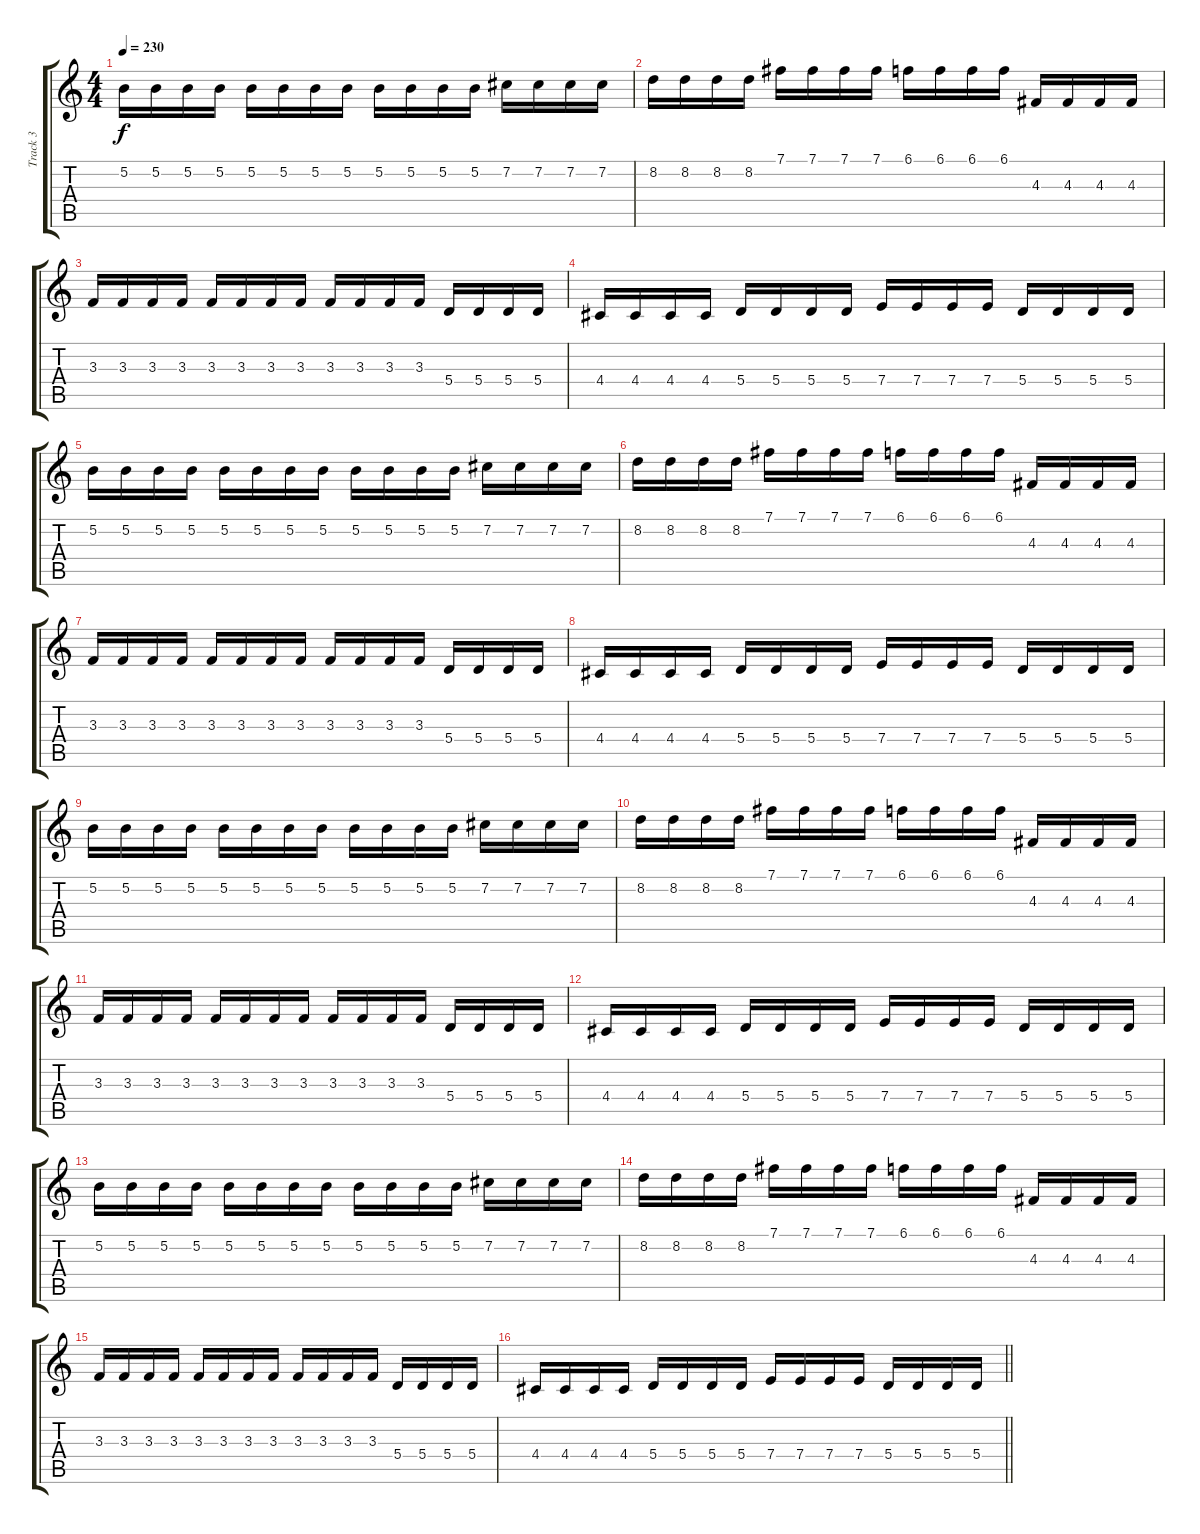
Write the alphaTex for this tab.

\track ("Track 3" "Track 3") {instrument distortionguitar}
\staff {score tabs}
\tuning (B3 Gb3 D3 A2 E2 B1) {hide}
\ts (4 4)
\tempo 230
\clef g2
\ks c
5.2.16{dy f} 5.2.16 5.2.16 5.2.16 5.2.16 5.2.16 5.2.16 5.2.16 5.2.16 5.2.16 5.2.16 5.2.16 7.2.16 7.2.16 7.2.16 7.2.16 |
8.2.16 8.2.16 8.2.16 8.2.16 7.1.16 7.1.16 7.1.16 7.1.16 6.1.16 6.1.16 6.1.16 6.1.16 4.3.16 4.3.16 4.3.16 4.3.16 |
3.3.16 3.3.16 3.3.16 3.3.16 3.3.16 3.3.16 3.3.16 3.3.16 3.3.16 3.3.16 3.3.16 3.3.16 5.4.16 5.4.16 5.4.16 5.4.16 |
4.4.16 4.4.16 4.4.16 4.4.16 5.4.16 5.4.16 5.4.16 5.4.16 7.4.16 7.4.16 7.4.16 7.4.16 5.4.16 5.4.16 5.4.16 5.4.16 |
5.2.16 5.2.16 5.2.16 5.2.16 5.2.16 5.2.16 5.2.16 5.2.16 5.2.16 5.2.16 5.2.16 5.2.16 7.2.16 7.2.16 7.2.16 7.2.16 |
8.2.16 8.2.16 8.2.16 8.2.16 7.1.16 7.1.16 7.1.16 7.1.16 6.1.16 6.1.16 6.1.16 6.1.16 4.3.16 4.3.16 4.3.16 4.3.16 |
3.3.16 3.3.16 3.3.16 3.3.16 3.3.16 3.3.16 3.3.16 3.3.16 3.3.16 3.3.16 3.3.16 3.3.16 5.4.16 5.4.16 5.4.16 5.4.16 |
4.4.16 4.4.16 4.4.16 4.4.16 5.4.16 5.4.16 5.4.16 5.4.16 7.4.16 7.4.16 7.4.16 7.4.16 5.4.16 5.4.16 5.4.16 5.4.16 |
5.2.16 5.2.16 5.2.16 5.2.16 5.2.16 5.2.16 5.2.16 5.2.16 5.2.16 5.2.16 5.2.16 5.2.16 7.2.16 7.2.16 7.2.16 7.2.16 |
8.2.16 8.2.16 8.2.16 8.2.16 7.1.16 7.1.16 7.1.16 7.1.16 6.1.16 6.1.16 6.1.16 6.1.16 4.3.16 4.3.16 4.3.16 4.3.16 |
3.3.16 3.3.16 3.3.16 3.3.16 3.3.16 3.3.16 3.3.16 3.3.16 3.3.16 3.3.16 3.3.16 3.3.16 5.4.16 5.4.16 5.4.16 5.4.16 |
4.4.16 4.4.16 4.4.16 4.4.16 5.4.16 5.4.16 5.4.16 5.4.16 7.4.16 7.4.16 7.4.16 7.4.16 5.4.16 5.4.16 5.4.16 5.4.16 |
5.2.16 5.2.16 5.2.16 5.2.16 5.2.16 5.2.16 5.2.16 5.2.16 5.2.16 5.2.16 5.2.16 5.2.16 7.2.16 7.2.16 7.2.16 7.2.16 |
8.2.16 8.2.16 8.2.16 8.2.16 7.1.16 7.1.16 7.1.16 7.1.16 6.1.16 6.1.16 6.1.16 6.1.16 4.3.16 4.3.16 4.3.16 4.3.16 |
3.3.16 3.3.16 3.3.16 3.3.16 3.3.16 3.3.16 3.3.16 3.3.16 3.3.16 3.3.16 3.3.16 3.3.16 5.4.16 5.4.16 5.4.16 5.4.16 |
\barLineRight lightlight
4.4.16 4.4.16 4.4.16 4.4.16 5.4.16 5.4.16 5.4.16 5.4.16 7.4.16 7.4.16 7.4.16 7.4.16 5.4.16 5.4.16 5.4.16 5.4.16
